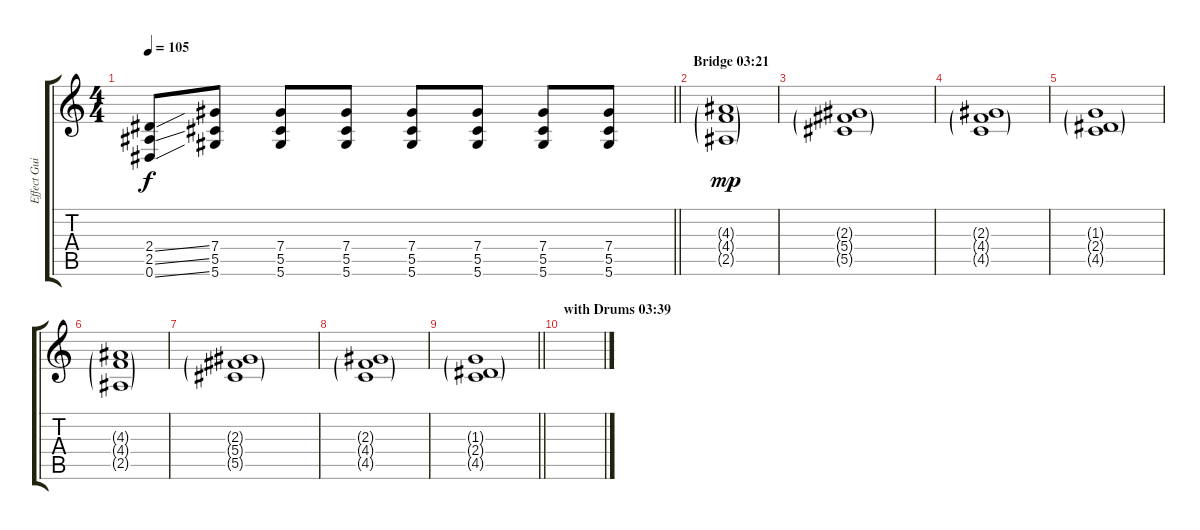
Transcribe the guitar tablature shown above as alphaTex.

\track ("Effect Guitar" "Effect Gui") {instrument overdrivenguitar}
\staff {score tabs}
\tuning (Eb4 Bb3 Gb3 Db3 Ab2 Eb2) {hide}
\ts (4 4)
\tempo 105
\clef g2
\barLineRight lightlight
\ks c
(2.4{ss} 2.5{ss} 0.6{ss}).8{dy f} (7.4 5.5 5.6).8 (7.4 5.5 5.6).8 (7.4 5.5 5.6).8 (7.4 5.5 5.6).8 (7.4 5.5 5.6).8 (7.4 5.5 5.6).8 (7.4 5.5 5.6).8 |
\section ("" "Bridge 03:21")
(4.3{g} 4.4{g} 2.5{g}).1{dy mp volume 16 instrument overdrivenguitar} |
(2.3{g} 5.4{g} 5.5{g}).1 |
(2.3{g} 4.4{g} 4.5{g}).1 |
(1.3{g} 2.4{g} 4.5{g}).1 |
(4.3{g} 4.4{g} 2.5{g}).1 |
(2.3{g} 5.4{g} 5.5{g}).1 |
(2.3{g} 4.4{g} 4.5{g}).1 |
\barLineRight lightlight
(1.3{g} 2.4{g} 4.5{g}).1 |
\section ("" "with Drums 03:39")
